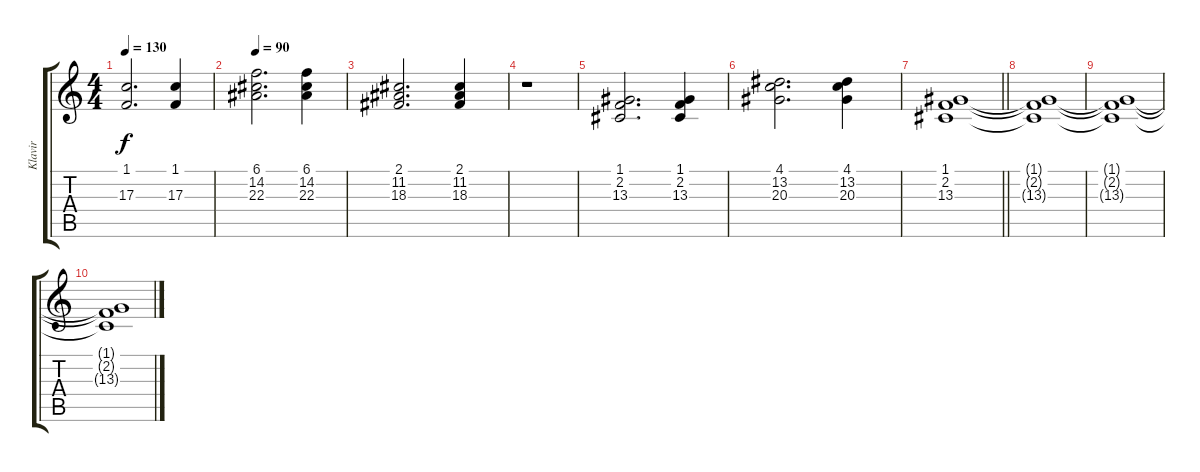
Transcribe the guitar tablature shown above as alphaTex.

\track ("Klavir" "Klavir") {instrument electricgrandpiano}
\staff {score tabs}
\tuning (E4 B3 G3 D3 A2 E2) {hide}
\ts (4 4)
\tempo 130
\clef g2
\ks c
(1.1 17.3).2{d dy f} (1.1 17.3).4 |
\tempo 90
(6.1 14.2 22.3).2{d} (6.1 14.2 22.3).4 |
(2.1 11.2 18.3).2{d} (2.1 11.2 18.3).4 |
r.1 |
(1.1 2.2 13.3).2{d} (1.1 2.2 13.3).4 |
(4.1 13.2 20.3).2{d} (4.1 13.2 20.3).4 |
\barLineRight lightlight
(1.1 2.2 13.3).1{volume 0} |
(1.1{t} 2.2{t} 13.3{t}).1 |
(1.1{t} 2.2{t} 13.3{t}).1 |
(1.1{t} 2.2{t} 13.3{t}).1
